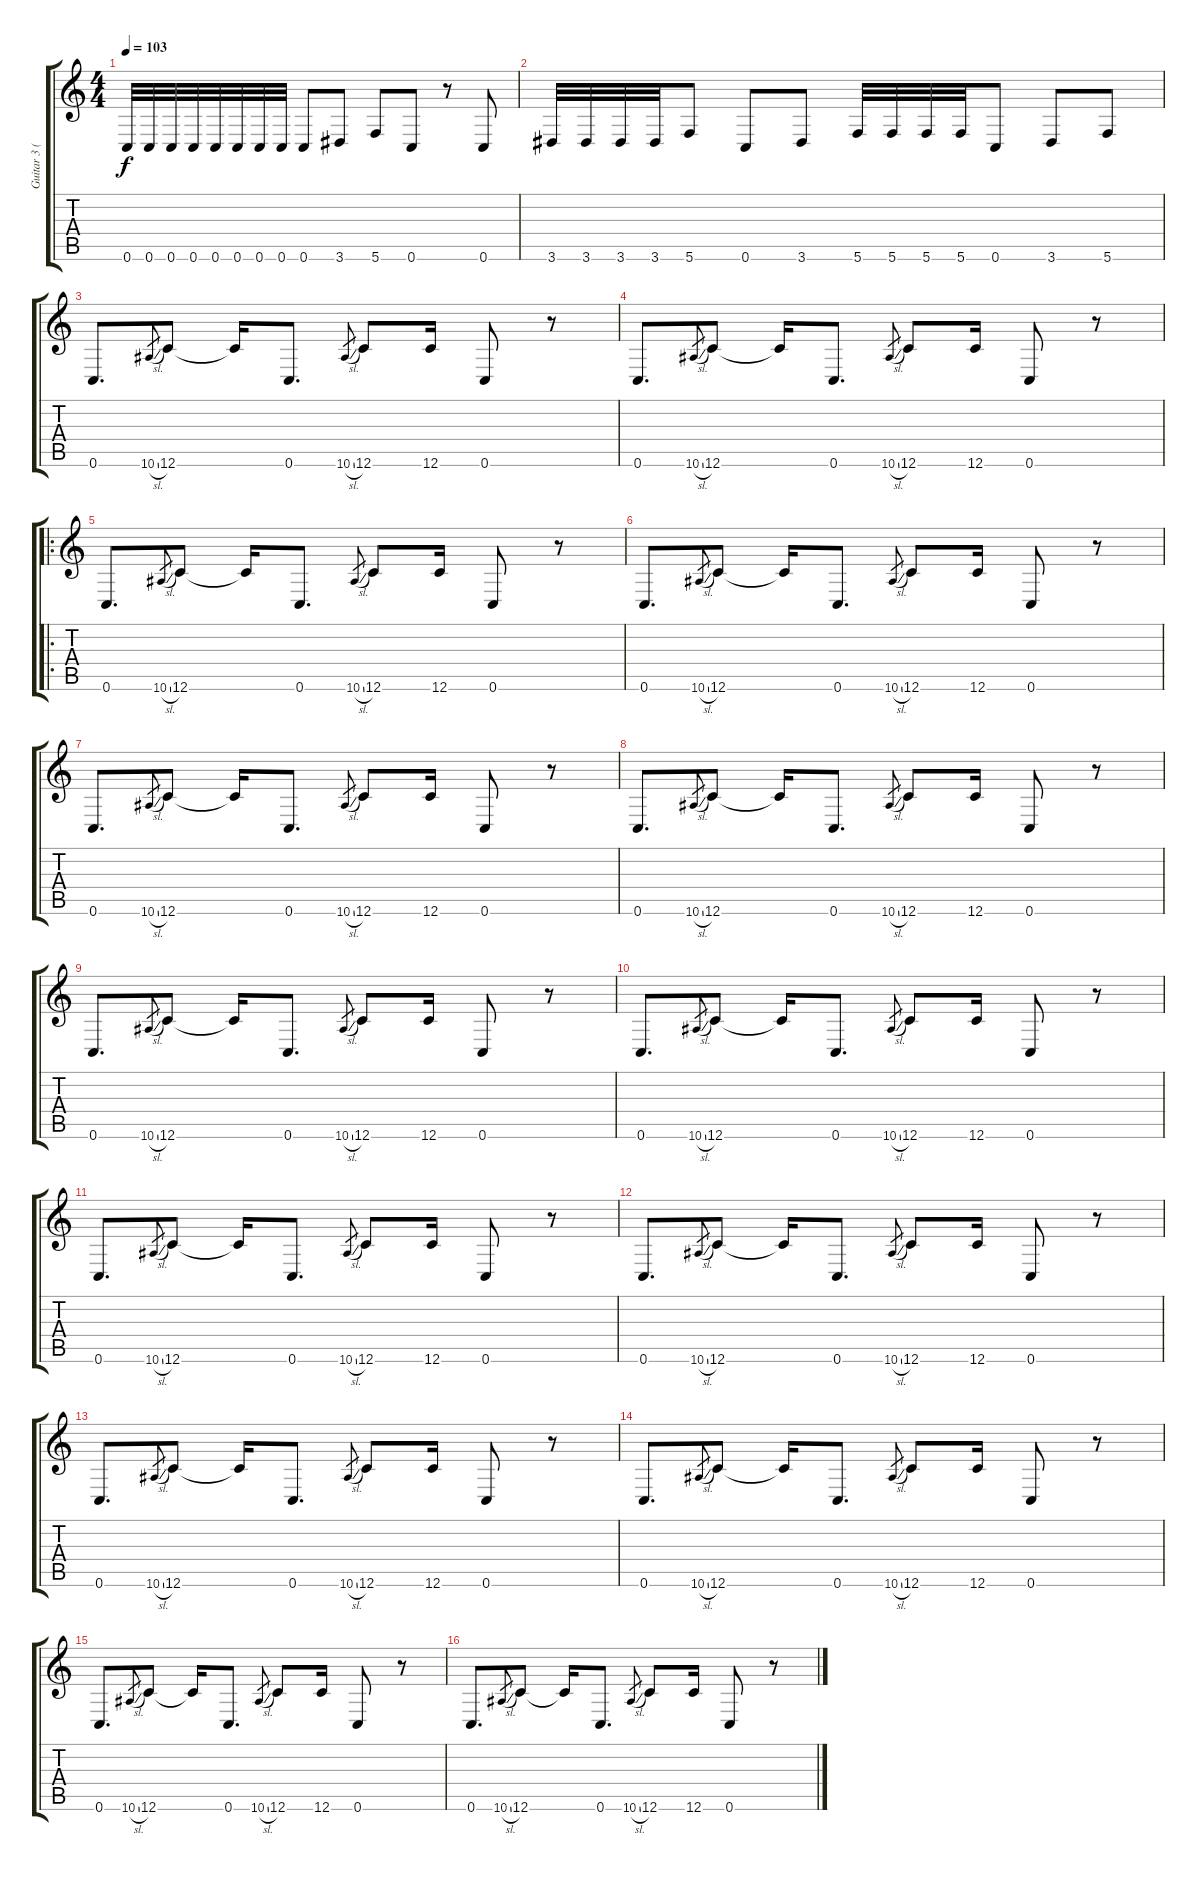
\track ("Guitar 3 (Kirk)" "Guitar 3 (") {instrument distortionguitar}
\staff {score tabs}
\tuning (D4 A3 F3 C3 G2 C2) {hide}
\ts (4 4)
\tempo 103
\clef g2
\ks c
0.6.32{dy f} 0.6.32 0.6.32 0.6.32 0.6.32 0.6.32 0.6.32 0.6.32 0.6.8 3.6.8 5.6.8 0.6.8 r.8 0.6.8 |
3.6.32 3.6.32 3.6.32 3.6.32 5.6.8 0.6.8 3.6.8 5.6.32 5.6.32 5.6.32 5.6.32 0.6.8 3.6.8 5.6.8 |
0.6.8{d} 10.6{sl}.8{gr} 12.6.8 12.6{t}.16 0.6.8{d} 10.6{sl}.8{gr} 12.6.8 12.6.16 0.6.8 r.8 |
0.6.8{d} 10.6{sl}.8{gr} 12.6.8 12.6{t}.16 0.6.8{d} 10.6{sl}.8{gr} 12.6.8 12.6.16 0.6.8 r.8 |
\ro
0.6.8{d} 10.6{sl}.8{gr} 12.6.8 12.6{t}.16 0.6.8{d} 10.6{sl}.8{gr} 12.6.8 12.6.16 0.6.8 r.8 |
0.6.8{d} 10.6{sl}.8{gr} 12.6.8 12.6{t}.16 0.6.8{d} 10.6{sl}.8{gr} 12.6.8 12.6.16 0.6.8 r.8 |
0.6.8{d} 10.6{sl}.8{gr} 12.6.8 12.6{t}.16 0.6.8{d} 10.6{sl}.8{gr} 12.6.8 12.6.16 0.6.8 r.8 |
0.6.8{d} 10.6{sl}.8{gr} 12.6.8 12.6{t}.16 0.6.8{d} 10.6{sl}.8{gr} 12.6.8 12.6.16 0.6.8 r.8 |
0.6.8{d} 10.6{sl}.8{gr} 12.6.8 12.6{t}.16 0.6.8{d} 10.6{sl}.8{gr} 12.6.8 12.6.16 0.6.8 r.8 |
0.6.8{d} 10.6{sl}.8{gr} 12.6.8 12.6{t}.16 0.6.8{d} 10.6{sl}.8{gr} 12.6.8 12.6.16 0.6.8 r.8 |
0.6.8{d} 10.6{sl}.8{gr} 12.6.8 12.6{t}.16 0.6.8{d} 10.6{sl}.8{gr} 12.6.8 12.6.16 0.6.8 r.8 |
0.6.8{d} 10.6{sl}.8{gr} 12.6.8 12.6{t}.16 0.6.8{d} 10.6{sl}.8{gr} 12.6.8 12.6.16 0.6.8 r.8 |
0.6.8{d} 10.6{sl}.8{gr} 12.6.8 12.6{t}.16 0.6.8{d} 10.6{sl}.8{gr} 12.6.8 12.6.16 0.6.8 r.8 |
0.6.8{d} 10.6{sl}.8{gr} 12.6.8 12.6{t}.16 0.6.8{d} 10.6{sl}.8{gr} 12.6.8 12.6.16 0.6.8 r.8 |
0.6.8{d} 10.6{sl}.8{gr} 12.6.8 12.6{t}.16 0.6.8{d} 10.6{sl}.8{gr} 12.6.8 12.6.16 0.6.8 r.8 |
0.6.8{d} 10.6{sl}.8{gr} 12.6.8 12.6{t}.16 0.6.8{d} 10.6{sl}.8{gr} 12.6.8 12.6.16 0.6.8 r.8
